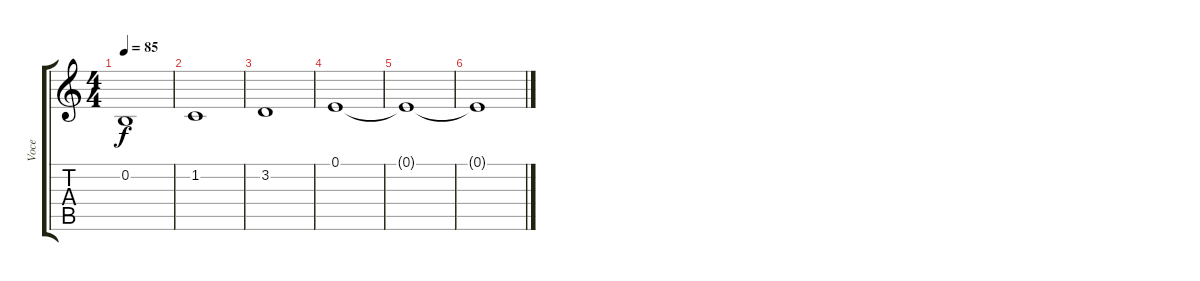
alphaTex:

\track ("Voce" "Voce") {instrument lead2sawtooth}
\staff {score tabs}
\tuning (E4 B3 G3 D3 A2 E2) {hide}
\ts (4 4)
\tempo 85
\clef g2
\ks c
0.2.1{dy f} |
1.2.1 |
3.2.1 |
0.1.1 |
0.1{t}.1 |
0.1{t}.1
